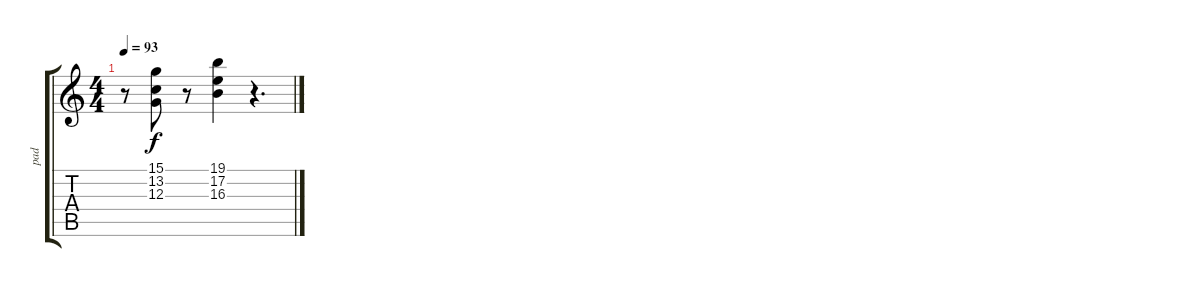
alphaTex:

\track ("pad" "pad") {instrument pad4choir}
\staff {score tabs}
\tuning (E4 B3 G3 D3 A2 E2) {hide}
\ts (4 4)
\tempo 93
\clef g2
\ks c
r.8{dy f} (15.1 13.2 12.3).8 r.8 (19.1 17.2 16.3).4 r.4{d}
